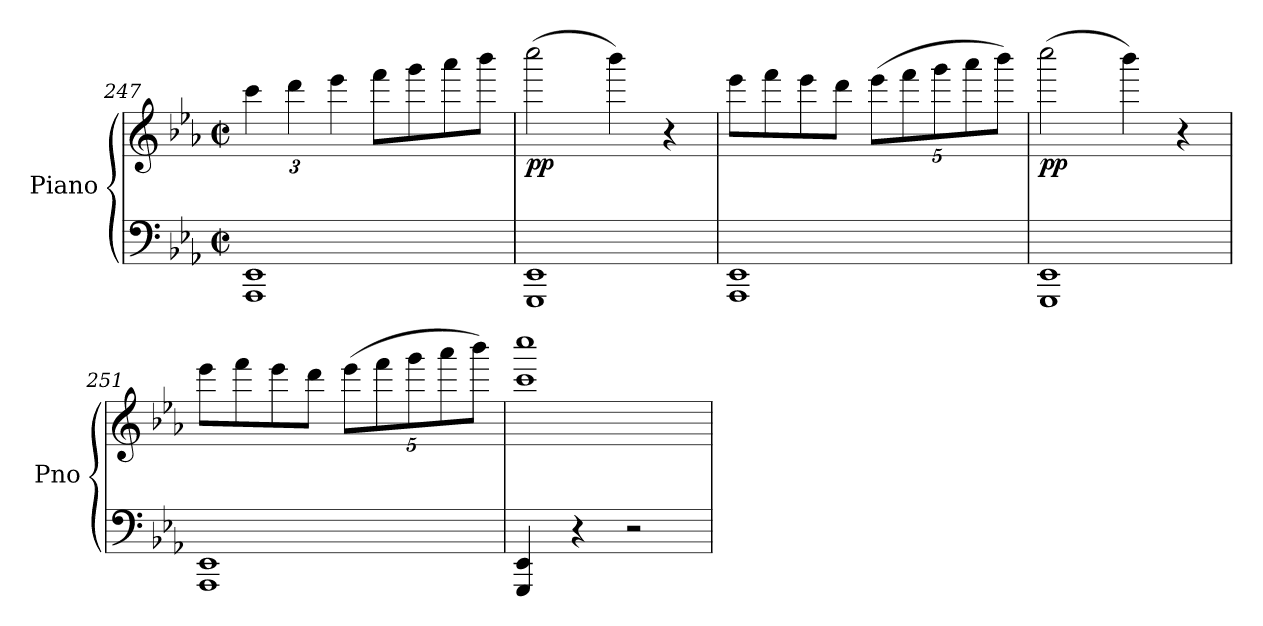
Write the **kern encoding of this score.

**kern	**kern	**dynam
*part1	*part1	*part1
*staff2	*staff1	*staff1/2
*I"Piano	*	*
*I'Pno	*	*
*clefF4	*clefG2	*
*k[b-e-a-]	*k[b-e-a-]	*
*M4/4	*M4/4	*
*met(c|)	*met(c|)	*
*	*Xbrackettup	*
=247	=247	=247
1AAA- 1EE-	6ccc\	.
.	6ddd\	.
.	6eee-\	.
.	8fff\L	.
.	8ggg\	.
.	8aaa-\	.
.	8bbb-\J	.
=248	=248	=248
!	!	!LO:DY:b
1GGG 1EE-	(2cccc\	pp
.	4bbb-\)	.
.	4r	.
=249	=249	=249
1AAA- 1EE-	8eee-\L	.
.	8fff\	.
.	8eee-\	.
.	8ddd\J	.
.	(10eee-\L	.
.	10fff\	.
.	10ggg\	.
.	10aaa-\	.
.	10bbb-\J)	.
!!LO:LB:g=z
=250	=250	=250
!	!	!LO:DY:b
1GGG 1EE-	(2cccc\	pp
.	4bbb-\)	.
.	4r	.
=251	=251	=251
1AAA- 1EE-	8eee-\L	.
.	8fff\	.
.	8eee-\	.
.	8ddd\J	.
.	(10eee-\L	.
.	10fff\	.
.	10ggg\	.
.	10aaa-\	.
.	10bbb-\J)	.
=252	=252	=252
!	!	!LO:DY:b
4GGG/ 4EE-/	1ccc 1cccc	other-dynamics
4r	.	.
2r	.	.
=	=	=
*-	*-	*-
